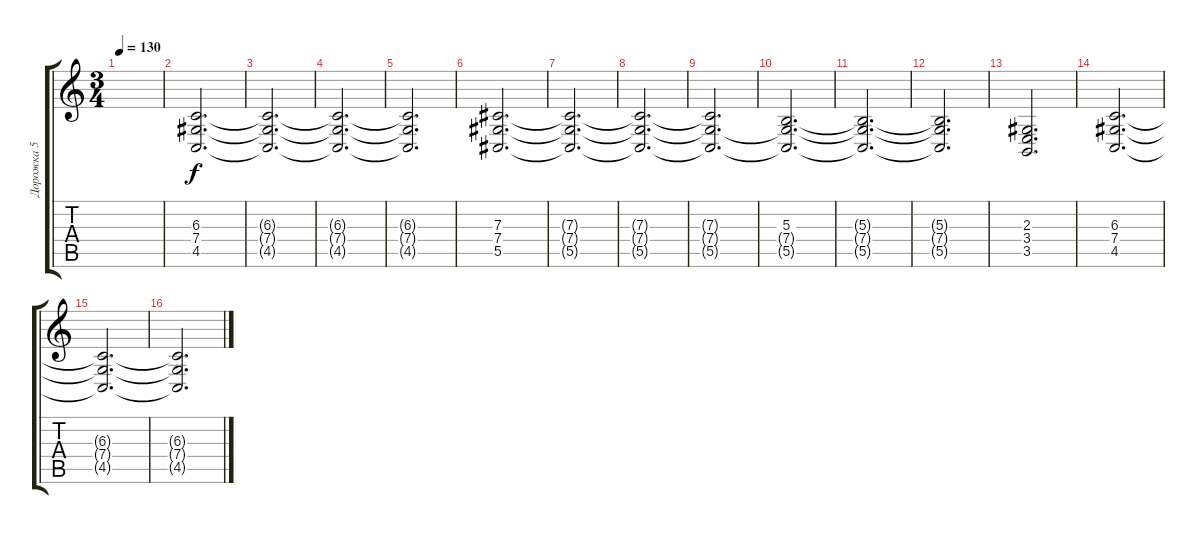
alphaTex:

\track ("Дорожка 5" "Дорожка 5") {instrument voiceoohs}
\staff {score tabs}
\tuning (Eb4 Bb3 Gb3 Db3 Ab2 Db2) {hide}
\ts (3 4)
\tempo 130
\clef g2
\ks c
|
(6.3 7.4 4.5).2{d} |
(6.3{t} 7.4{t} 4.5{t}).2{d} |
(6.3{t} 7.4{t} 4.5{t}).2{d} |
(6.3{t} 7.4{t} 4.5{t}).2{d} |
(7.3 7.4 5.5).2{d} |
(7.3{t} 7.4{t} 5.5{t}).2{d} |
(7.3{t} 7.4{t} 5.5{t}).2{d} |
(7.3{t} 7.4{t} 5.5{t}).2{d} |
(5.3 7.4{t} 5.5{t}).2{d} |
(5.3{t} 7.4{t} 5.5{t}).2{d} |
(5.3{t} 7.4{t} 5.5{t}).2{d} |
(2.3 3.4 3.5).2{d} |
(6.3 7.4 4.5).2{d} |
(6.3{t} 7.4{t} 4.5{t}).2{d} |
(6.3{t} 7.4{t} 4.5{t}).2{d}
